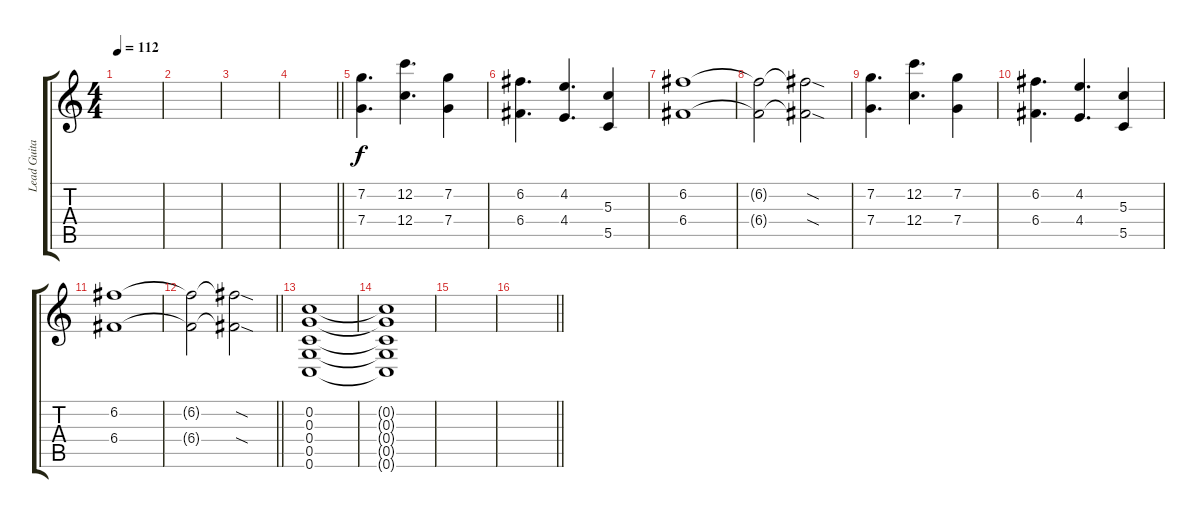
\track ("Lead Guitar" "Lead Guita") {instrument distortionguitar}
\staff {score tabs}
\tuning (E4 C4 G3 C3 G2 C2) {hide}
\ts (4 4)
\tempo 112
\clef g2
\ks c
|
|
|
\barLineRight lightlight
|
(7.2 7.4).4{d} (12.2 12.4).4{d} (7.2 7.4).4 |
(6.2 6.4).4{d} (4.2 4.4).4{d} (5.3 5.5).4 |
(6.2 6.4).1 |
(6.2{t} 6.4{t}).2 (6.2{sod t} 6.4{sod t}).2 |
(7.2 7.4).4{d} (12.2 12.4).4{d} (7.2 7.4).4 |
(6.2 6.4).4{d} (4.2 4.4).4{d} (5.3 5.5).4 |
(6.2 6.4).1 |
\barLineRight lightlight
(6.2{t} 6.4{t}).2 (6.2{sod t} 6.4{sod t}).2 |
(0.2 0.3 0.4 0.5 0.6).1 |
(0.2{t} 0.3{t} 0.4{t} 0.5{t} 0.6{t}).1 |
|
\barLineRight lightlight
